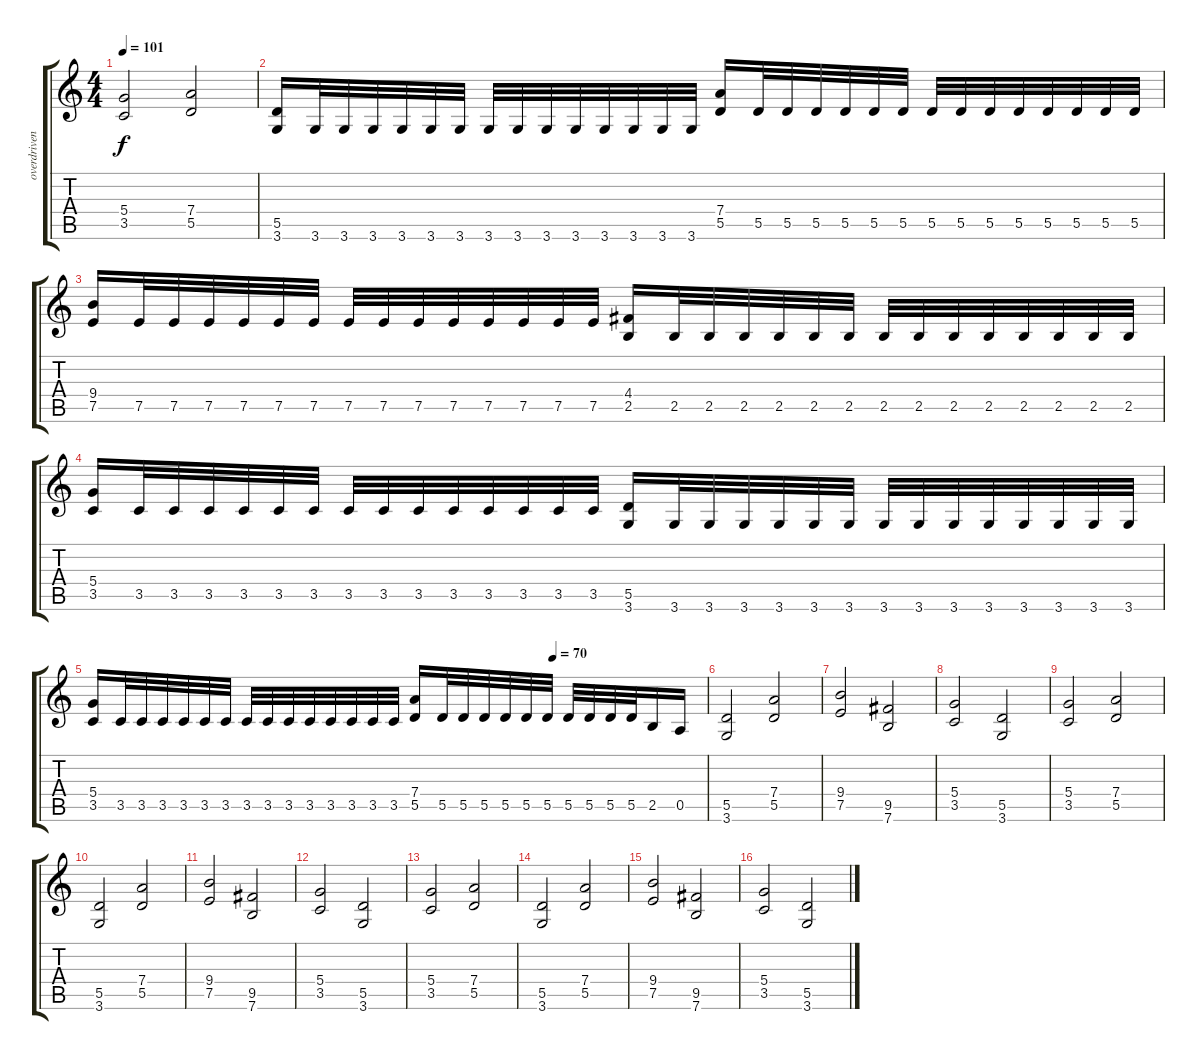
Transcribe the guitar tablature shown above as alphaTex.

\track ("overdriven" "overdriven") {instrument overdrivenguitar}
\staff {score tabs}
\tuning (E4 B3 G3 D3 A2 E2) {hide}
\ts (4 4)
\tempo 101
\clef g2
\ks c
(5.4 3.5).2{dy f} (7.4 5.5).2 |
(5.5 3.6).16 3.6.32 3.6.32 3.6.32 3.6.32 3.6.32 3.6.32 3.6.32 3.6.32 3.6.32 3.6.32 3.6.32 3.6.32 3.6.32 3.6.32 (7.4 5.5).16 5.5.32 5.5.32 5.5.32 5.5.32 5.5.32 5.5.32 5.5.32 5.5.32 5.5.32 5.5.32 5.5.32 5.5.32 5.5.32 5.5.32 |
(9.4 7.5).16 7.5.32 7.5.32 7.5.32 7.5.32 7.5.32 7.5.32 7.5.32 7.5.32 7.5.32 7.5.32 7.5.32 7.5.32 7.5.32 7.5.32 (4.4 2.5).16 2.5.32 2.5.32 2.5.32 2.5.32 2.5.32 2.5.32 2.5.32 2.5.32 2.5.32 2.5.32 2.5.32 2.5.32 2.5.32 2.5.32 |
(5.4 3.5).16 3.5.32 3.5.32 3.5.32 3.5.32 3.5.32 3.5.32 3.5.32 3.5.32 3.5.32 3.5.32 3.5.32 3.5.32 3.5.32 3.5.32 (5.5 3.6).16 3.6.32 3.6.32 3.6.32 3.6.32 3.6.32 3.6.32 3.6.32 3.6.32 3.6.32 3.6.32 3.6.32 3.6.32 3.6.32 3.6.32 |
\tempo (75 0.75)
\tempo (70 0.75)
(5.4 3.5).16 3.5.32 3.5.32 3.5.32 3.5.32 3.5.32 3.5.32 3.5.32 3.5.32 3.5.32 3.5.32 3.5.32 3.5.32 3.5.32 3.5.32 (7.4 5.5).16 5.5.32 5.5.32 5.5.32 5.5.32 5.5.32 5.5.32 5.5.32 5.5.32 5.5.32 5.5.32 2.5.16 0.5.16 |
(5.5 3.6).2 (7.4 5.5).2 |
(9.4 7.5).2 (9.5 7.6).2 |
(5.4 3.5).2 (5.5 3.6).2 |
(5.4 3.5).2 (7.4 5.5).2 |
(5.5 3.6).2 (7.4 5.5).2 |
(9.4 7.5).2 (9.5 7.6).2 |
(5.4 3.5).2 (5.5 3.6).2 |
(5.4 3.5).2 (7.4 5.5).2 |
(5.5 3.6).2 (7.4 5.5).2 |
(9.4 7.5).2 (9.5 7.6).2 |
(5.4 3.5).2 (5.5 3.6).2
